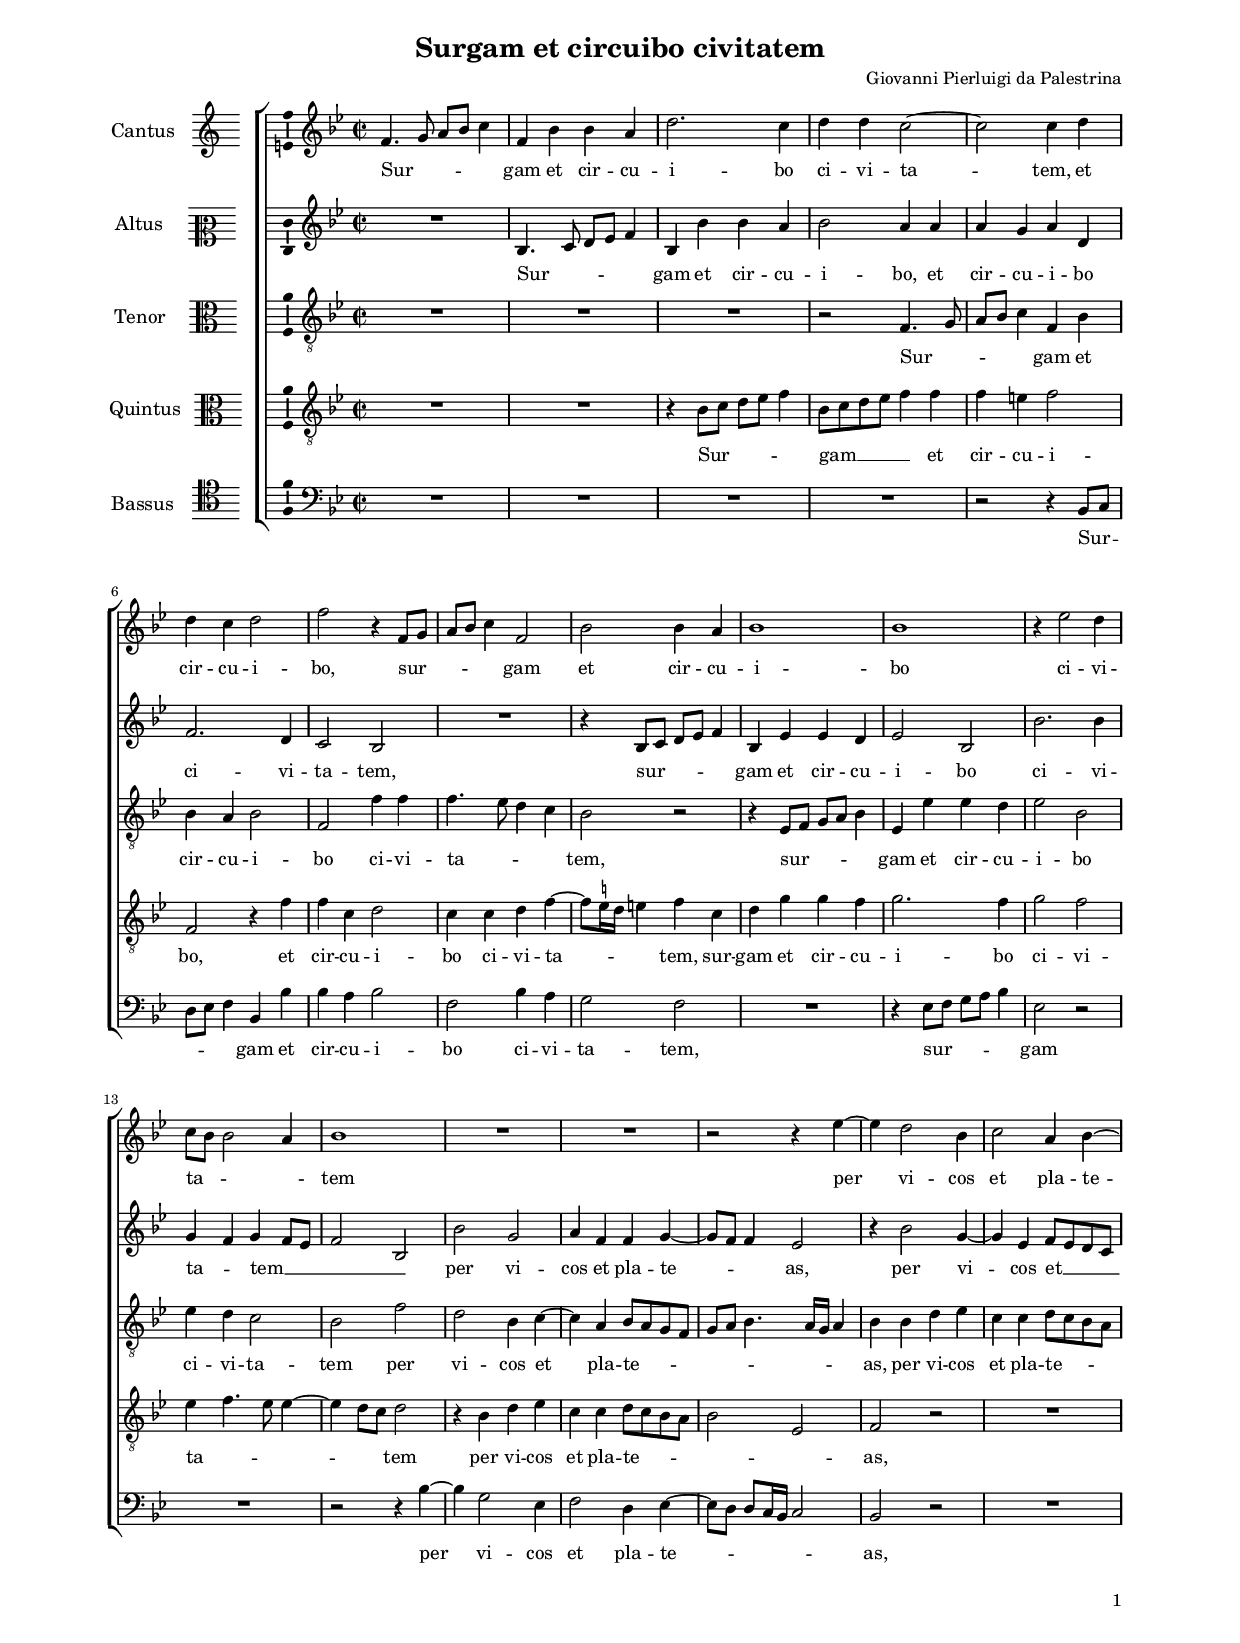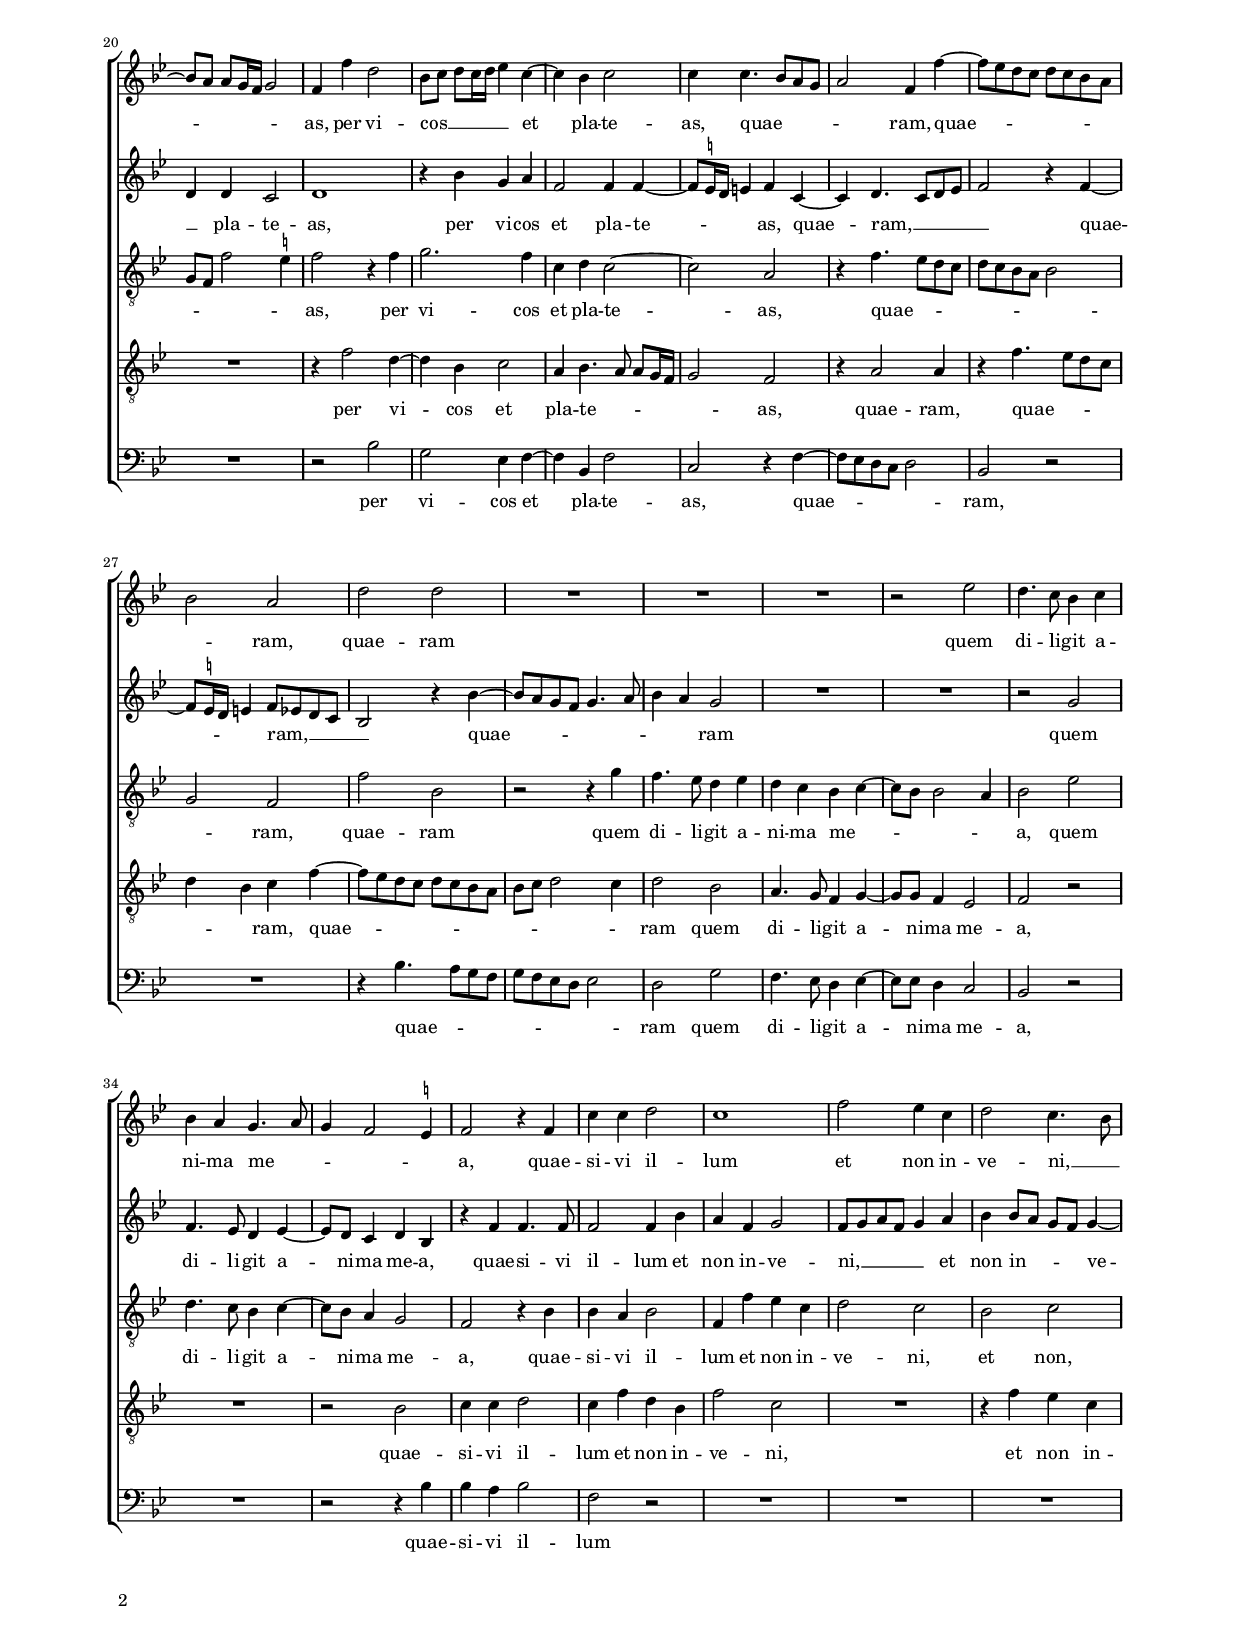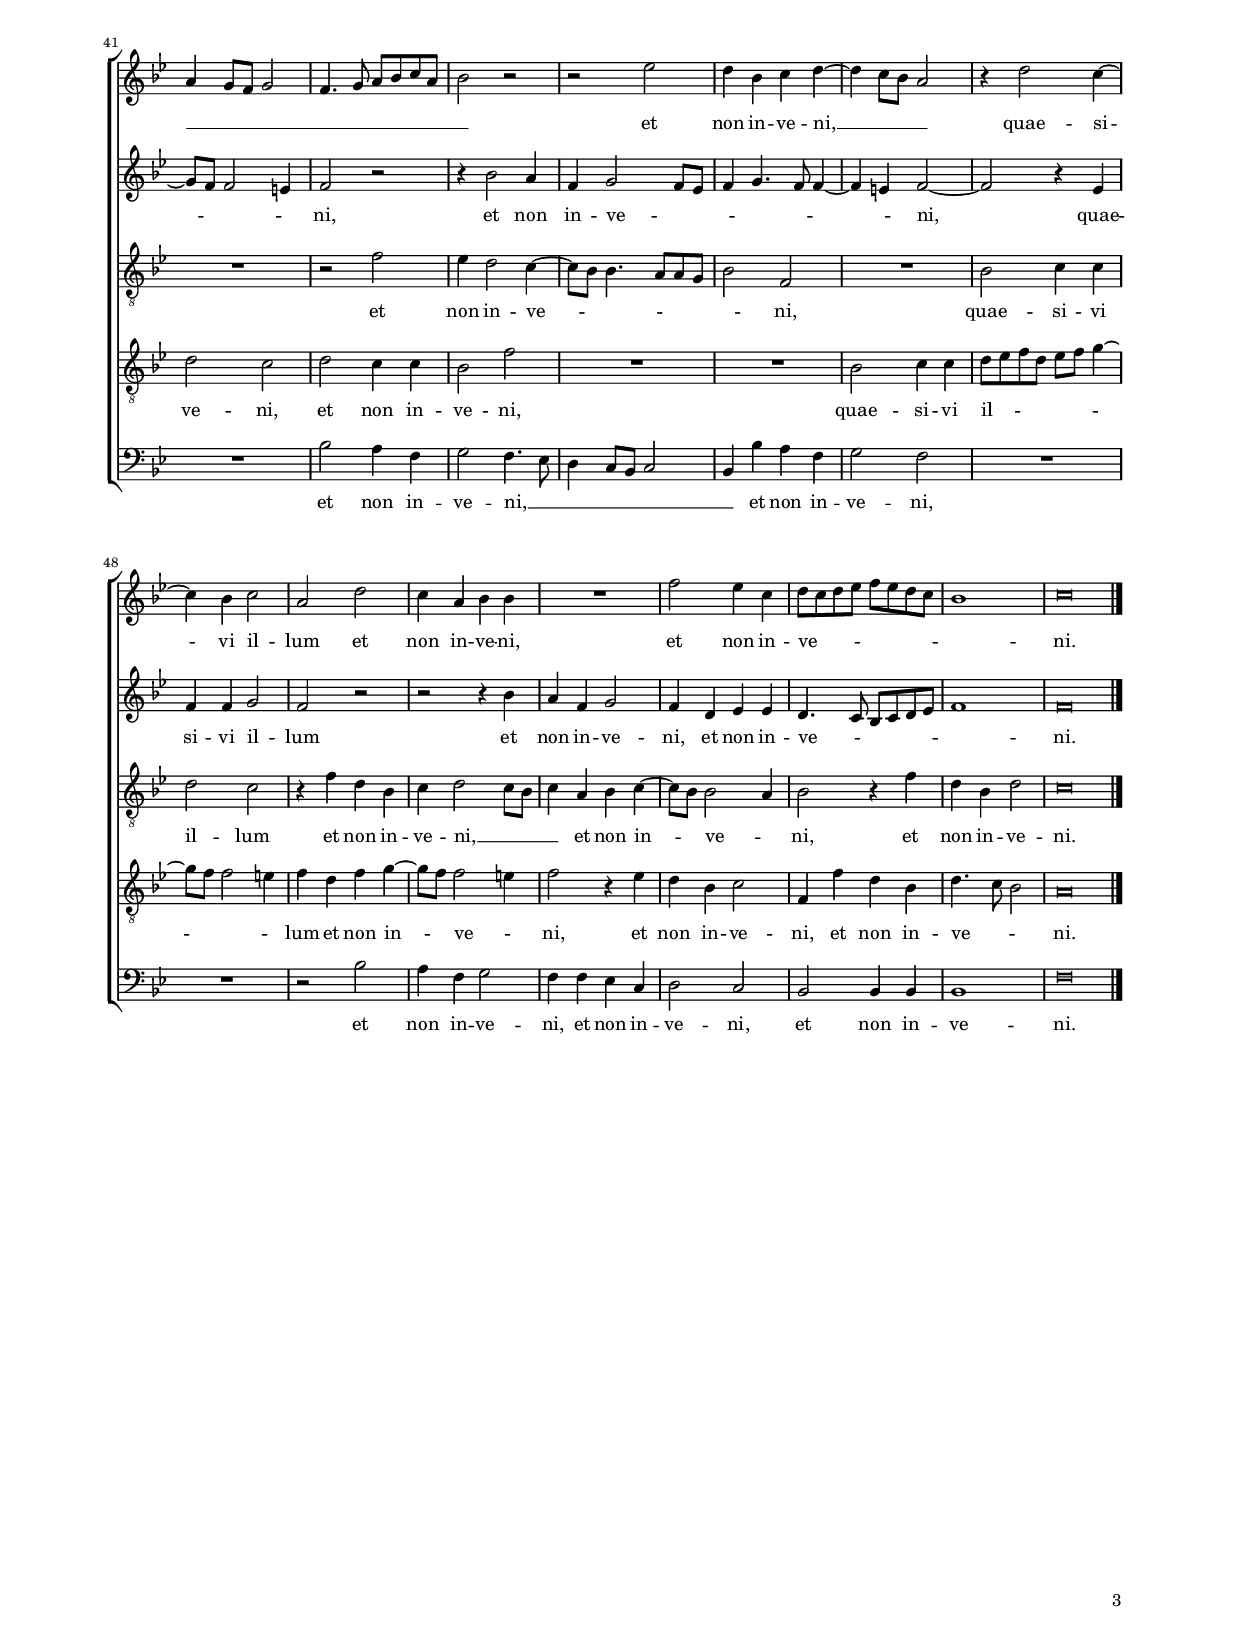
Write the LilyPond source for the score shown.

\header
{
  title="Surgam et circuibo civitatem"
  composer="Giovanni Pierluigi da Palestrina"
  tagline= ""
}

\version "2.24.0"
\language deutsch
#(set-global-staff-size 15)
% #(set-default-paper-size "letter")
#(ly:set-option 'point-and-click #f)


\paper
	{
	top-margin = 1.8 \cm
	bottom-margin = 1.2 \cm
	left-margin = 2 \cm
	right-margin = 2 \cm
	ragged-bottom = ##f
	ragged-last-bottom = ##t
	print-page-number = ##f
	system-system-spacing = #'((basic-distance . 16) (minimum-distance . 14) (padding . 5) (strechability . 150))
	oddFooterMarkup=\markup   \fill-line { "" \fromproperty #'page:page-number-string }
	evenFooterMarkup=\markup  \fill-line { \fromproperty #'page:page-number-string "" }
	last-bottom-spacing = #'((basic-distance . 12) (minimum-distance . 7) (padding . 4))
%	systems-per-page = 3
	page-count = 3
	system-count = 8
%	min-systems-per-page = 3
	markup-system-spacing.basic-distance = #12
	}

	
global = {
	\key c \major
	\time 2/2
	\set Score.tempoHideNote = ##t
	\tempo 4 = 95
	\skip 1*54
	\set Score.measureLength = #(ly:make-moment 2/1)
	\skip 1*2 \bar "|."
	}

	ficta = { \once \set suggestAccidentals = ##t }

	forget = #(define-music-function (music) (ly:music?) #{
		\accidentalStyle forget
		$music
		\accidentalStyle default
		#})


incipitcantus = \markup { \score {
	{
	\set Staff.instrumentName = \markup { \fontsize #1 "Cantus" }
	\key c \major
	\clef violin
	s4 \bar ""
	}
	\layout  {
	raggedright = ##t
	indent = 1.6 \cm
	line-width = 2.4\cm
	\context { \Staff \remove Time_signature_engraver }
	\override Staff.Clef.Y-extent = #'(0 . 0)
	}} \hspace #1 }

      
incipitaltus = \markup { \score {
	{
	\set Staff.instrumentName = \markup { \fontsize #1 "Altus" }
	\key c \major
	\clef mezzosoprano
	s4 \bar ""
	}
	\layout  {
	raggedright = ##t
	indent = 1.6 \cm
	line-width = 2.4\cm
	\context { \Staff \remove Time_signature_engraver }
	\override Staff.Clef.Y-extent = #'(0 . 0)
	}} \hspace #1 }


incipittenor = \markup { \score {
	{
	\set Staff.instrumentName = \markup { \fontsize #1 "Tenor" }
	\key c \major
	\clef alto
	s4 \bar ""
	}
	\layout  {
	raggedright = ##t
	indent = 1.6 \cm
	line-width = 2.4\cm
	\context { \Staff \remove Time_signature_engraver }
	\override Staff.Clef.Y-extent = #'(0 . 0)
	}} \hspace #1 }
      
      
incipitquintus = \markup { \score {
	{
	\set Staff.instrumentName = \markup { \fontsize #1 "Quintus" }
	\key c \major
	\clef alto
	s4 \bar ""
	}
	\layout  {
	raggedright = ##t
	indent = 1.6 \cm
	line-width = 2.4\cm
	\context { \Staff \remove Time_signature_engraver }
	\override Staff.Clef.Y-extent = #'(0 . 0)
	}} \hspace #1 }
      
      
incipitbassus = \markup { \score {
	{
	\set Staff.instrumentName = \markup { \fontsize #1 "Bassus" }
	\key c \major
	\clef tenor
	s4 \bar ""
	}
	\layout  {
	raggedright = ##t
	indent = 1.6 \cm
	line-width = 2.4\cm
	\context { \Staff \remove Time_signature_engraver }
	\override Staff.Clef.Y-extent = #'(0 . 0)
	}} \hspace #1 }


cantus =  \relative c''
	{
	g4. a8 h c d4
	g,4 c c h
	e2. d4
	e4 e d2~
%5
	d2 d4 e |
	e4 d e2
	g2 r4 g,8 a
	h8 c d4 g,2
	c2 c4 h
%10
	c1 |
	c1 \noPageBreak
	r4 f2 e4 \noPageBreak
	d8 c c2 h4 \noPageBreak
	c1 \noPageBreak
%15
	R1 |
	R1
	r2 r4 f~
	f4 e2 c4
	d2 h4 c~
%20
	c8 h h[ a16 g] a2 |
	g4 g' e2
	c8 d e[ d16 e] f4 d~
	d4 c d2
	d4 d4. c8 h a
%25
	h2 g4 g'~ |
	g8 f e d e d c h
	c2 h
	e2 e
	R1
%30
	R1 |
	R1
	r2 f
	e4. d8 c4 d
	c4 h a4. h8
%35
	a4 g2 \ficta fis4 |
	g2 r4 g
	d'4 d e2
	d1
	g2 f4 d
%40
	e2 d4. c8 |
	h4 a8 g a2
	g4. a8 h c d h
	c2 r
	r2 f
%45
	e4 c d e~ |
	e4 d8 c h2
	r4 e2 d4~
	d4 c d2
	h2 e
%50
	d4 h c c |
	R1
	g'2 f4 d
	e8 d e f g f e d
	c1
%55
	d\breve |
	}


altus =  \relative c'
	{
	R1
	c4. d8 e f g4
	c,4 c' c h
	c2 h4 h
%5
	h4 a h e, |
	g2. e4
	d2 c
	R1
	r4 c8 d e f g4
%10
	c,4 f f e |
	f2 c
	c'2. c4
	a4 g a g8 f
	g2 c,
%15
	c'2 a |
	h4 g g a~
	a8 g g4 f2
	r4 c'2 a4~
	a4 f g8 f e d
%20
	e4 e d2 |
	e1
	r4 c' a h
	g2 g4 g~
	g8 \ficta fis16 e fis!4 g d~
%25
	d4 e4. d8 e f |
	g2 r4 g~
	g8 \ficta fis16 e fis!4 g8 f e d
	c2 r4 c'~
	c8 h a g a4. h8
%30
	c4 h a2 |
	R1
	R1
	r2 a
	g4. f8 e4 f~
%35
	f8 e d4 e c |
	r4 g' g4. g8
	g2 g4 c
	h4 g a2
	g8 a h g a4 h
%40
	c4 c8 h a g a4~ |
	a8 g g2 fis4
	g2 r
	r4 c2 h4
	g4 a2 g8 f
%45
	g4 a4. g8 g4~ |
	g4 fis g2~
	g2 r4 f
	g4 g a2
	g2 r
%50
	r2 r4 c |
	h4 g a2
	g4 e f f
	e4. d8 c d e f
	g1
%55
	g\breve |
	}


tenor =  \relative c'
	{
	R1
	R1
	R1
	r2 g4. a8
%5
	h8 c d4 g, c |
	c4 h c2
	g2 g'4 g
	g4. f8 e4 d
	c2 r
%10
	r4 f,8 g a h c4 |
	f,4 f' f e
	f2 c
	f4 e d2
	c2 g'
%15
	e2 c4 d~ |
	d4 h c8 h a g
	a8 h c4. h16 a h4
	c4 c e f
	d4 d e8 d c h
%20
	a8 g g'2 \ficta fis4 |
	g2 r4 g
	a2. g4
	d4 e d2~
	d2 h
%25
	r4 g'4. f8 e d |
	e8 d c h c2
	a2 g
	g'2 c,
	r2 r4 a'
%30
	g4. f8 e4 f |
	e4 d c d~
	d8 c c2 h4
	c2 f
	e4. d8 c4 d~
%35
	d8 c h4 a2 |
	g2 r4 c
	c4 h c2
	g4 g' f d
	e2 d
%40
	c2 d |
	R1
	r2 g
	f4 e2 d4~
	d8 c c4. h8 h a
%45
	c2 g |
	R1
	c2 d4 d
	e2 d
	r4 g e c
%50
	d4 e2 d8 c |
	d4 h c d~
	d8 c c2 h4
	c2 r4 g'
	e4 c e2
%55
	d\breve |
	}


quintus  =  \relative c'
	{
	R1
	R1
	r4 c8 d e f g4
	c,8 d e f g4 g
%5
	g4 fis g2 |
	g,2 r4 g'
	g4 d e2
	d4 d e g~
	g8 \ficta fis16 e fis!4 g d
%10
	e4 a a g |
	a2. g4
	a2 g
	f4 g4. f8 f4~
	f4 e8 d e2
%15
	r4 c e f |
	d4 d e8 d c h
	c2 f,
	g2 r
	R1
%20
	R1 |
	r4 g'2 e4~
	e4 c d2
	h4 c4. h8 h[ a16 g]
	a2 g
%25
	r4 h2 h4 |
	r4 g'4. f8 e d
	e4 c d g~
	g8 f e d e d c h
	c8 d e2 d4
%30
	e2 c |
	h4. a8 g4 a~
	a8 a g4 f2
	g2 r
	R1
%35
	r2 c |
	d4 d e2
	d4 g e c
	g'2 d
	R1
%40
	r4 g f d |
	e2 d
	e2 d4 d
	c2 g'
	R1
%45
	R1 |
	c,2 d4 d
	e8 f g e f g a4~
	a8 g g2 fis4
	g4 e g a~
%50
	a8 g g2 fis4 |
	g2 r4 f
	e4 c d2
	g,4 g' e c
	e4. d8 c2
%55
	h\breve |
	}


bassus  =  \relative c
	{
	R1
	R1
	R1
	R1
%5
	r2 r4 c8 d |
	e8 f g4 c, c'
	c4 h c2
	g2 c4 h
	a2 g
%10
	R1 |
	r4 f8 g a h c4
	f,2 r
	R1
	r2 r4 c'~
%15
	c4 a2 f4 |
	g2 e4 f~
	f8 e e[ d16 c] d2
	c2 r
	R1
%20
	R1 |
	r2 c'
	a2 f4 g~
	g4 c, g'2
	d2 r4 g~
%25
	g8 f e d e2 |
	c2 r
	R1
	r4 c'4. h8 a g
	a8 g f e f2
%30
	e2 a |
	g4. f8 e4 f~
	f8 f e4 d2
	c2 r
	R1
%35
	r2 r4 c' |
	c4 h c2
	g2 r
	R1
	R1
%40
	R1 |
	R1
	c2 h4 g
	a2 g4. f8
	e4 d8 c d2
%45
	c4 c' h g |
	a2 g
	R1
	R1
	r2 c
%50
	h4 g a2 |
	g4 g f d
	e2 d
	c2 c4 c
	c1
%55
	g'\breve |
	}


lyricscantus = \lyricmode {
	Sur -- _ _ _ _ gam et cir -- cu -- i -- bo ci -- vi -- ta -- tem,
	et cir -- cu -- i -- bo,
	sur -- _ _ _ _ gam et cir -- cu -- i -- bo ci -- vi -- ta -- _ _ _ tem
	per vi -- cos et pla -- te -- _ _ _ _ _ as,
	per vi -- cos __ _ _ _ _ _ et pla -- te -- as,
	quae -- _ _ _ _ ram,
	quae -- _ _ _ _ _ _ _ _ ram,
	quae -- ram
	quem di -- li -- git a -- ni -- ma me -- _ _ _ _ a,
	quae -- si -- vi il -- lum
	et non in -- ve -- ni, __ _ _ _ _ _ _ _ _ _ _ _ _
	et non in -- ve -- ni, __ _ _ _
	quae -- si -- vi il -- lum
	et non in -- ve -- ni,
	et non in -- ve -- _ _ _ _ _ _ _ _ ni.
	}


lyricsaltus = \lyricmode {
	Sur -- _ _ _ _ gam et cir -- cu -- i -- bo,
	et cir -- cu -- i -- bo ci -- vi -- ta -- tem,
	sur -- _ _ _ _ gam et cir -- cu -- i -- bo ci -- vi -- ta -- _ tem __ _ _ _ _
	per vi -- cos et pla -- te -- _ _ as,
	per vi -- cos et __ _ _ _ _ pla -- te -- as,
	per vi -- cos et pla -- te -- _ _ _ as,
	quae -- ram, __ _ _ _ _
	quae -- _ _ _ ram, __ _ _ _ _
	quae -- _ _ _ _ _ _ _ ram
	quem di -- li -- git a -- ni -- ma me -- a,
	quae -- si -- vi il -- lum
	et non in -- ve -- ni, __ _ _ _ _
	et non in -- _ _ _ ve -- _ _ _ ni,
	et non in -- ve -- _ _ _ _ _ _ _ ni,
	quae -- si -- vi il -- lum
	et non in -- ve -- ni,
	et non in -- ve -- _ _ _ _ _ _ ni.
	}


lyricstenor = \lyricmode {
	Sur -- _ _ _ _ gam et cir -- cu -- i -- bo ci -- vi -- ta -- _ _ _ tem,
	sur -- _ _ _ _ gam et cir -- cu -- i -- bo ci -- vi -- ta -- tem
	per vi -- cos et pla -- te -- _ _ _ _ _ _ _ _ _ as,
	per vi -- cos et pla -- te -- _ _ _ _ _ _ _ as,
	per vi -- cos et pla -- te -- as,
	quae -- _ _ _ _ _ _ _ _ _ ram,
	quae -- ram
	quem di -- li -- git a -- ni -- ma me -- _ _ _ _ a,
	quem di -- li -- git a -- ni -- ma me -- a,
	quae -- si -- vi il -- lum
	et non in -- ve -- ni,
	et non,
	et non in -- ve -- _ _ _ _ _ _ ni,
	quae -- si -- vi il -- lum
	et non in -- ve -- ni, __ _ _ _
	et non in -- _ ve -- _ ni,
	et non in -- ve -- ni.
	}


lyricsquintus = \lyricmode {
	Sur -- _ _ _ _ gam __ _ _ _ _ et cir -- cu -- i -- bo,
	et cir -- cu -- i -- bo ci -- vi -- ta -- _ _ _ tem,
	sur -- gam et cir -- cu -- i -- bo ci -- vi -- ta -- _ _ _ _ _ tem
	per vi -- cos et pla -- te -- _ _ _ _ _ as,
	per vi -- cos et pla -- te -- _ _ _ _ _ as,
	quae -- ram,
	quae -- _ _ _ _ _ ram,
	quae -- _ _ _ _ _ _ _ _ _ _ _ ram
	quem di -- li -- git a -- ni -- ma me -- a,
	quae -- si -- vi il -- lum
	et non in -- ve -- ni,
	et non in -- ve -- ni,
	et non in -- ve -- ni,
	quae -- si -- vi il -- _ _ _ _ _ _ _ _ _ lum
	et non in -- _ ve -- _ ni,
	et non in -- ve -- ni,
	et non in -- ve -- _ _ ni.
	}


lyricsbassus = \lyricmode {
	Sur -- _ _ _ _ gam et cir -- cu -- i -- bo ci -- vi -- ta -- tem,
	sur -- _ _ _ _ gam
	per vi -- cos et pla -- te -- _ _ _ _ _ as,
	per vi -- cos et pla -- te -- as,
	quae -- _ _ _ _ ram,
	quae -- _ _ _ _ _ _ _ _ ram
	quem di -- li -- git a -- ni -- ma me -- a,
	quae -- si -- vi il -- lum
	et non in -- ve -- ni, __ _ _ _ _ _ _
	et non in -- ve -- ni,
	et non in -- ve -- ni,
	et non in -- ve -- ni,
	et non in -- ve -- ni.
	}


\score
{  
	\transpose c b, {
	\new ChoirStaff \with { \override StaffGrouper.staff-staff-spacing.basic-distance = #12 }
	<<

	\new Staff << \global
	\new Voice="v1" {
		\set Staff.instrumentName=\incipitcantus
%		\set Staff.instrumentName= "S"
		\set Staff.midiInstrument = "reed organ"
		\clef violin
		\cantus }
	\new Lyrics \lyricsto "v1" {\lyricscantus }
	>>


	\new Staff << \global
	\new Voice="v2" {
		\set Staff.instrumentName=\incipitaltus
%		\set Staff.instrumentName= "A"
		\set Staff.midiInstrument = "reed organ"
		\clef violin % "G_8"
		\altus}
	\new Lyrics \lyricsto "v2" {\lyricsaltus }
	>>


	\new Staff << \global
	\new Voice="v3" {
		\set Staff.instrumentName=\incipittenor
%		\set Staff.instrumentName= "T"
		\set Staff.midiInstrument = "reed organ"
		\clef "G_8"
		\tenor }
	\new Lyrics \lyricsto "v3" {\lyricstenor }
	>>


	\new Staff << \global
	\new Voice="v5" {
		\set Staff.instrumentName=\incipitquintus
%		\set Staff.instrumentName= "Q"
		\set Staff.midiInstrument = "reed organ"
		\clef "G_8"
		\quintus}
	\new Lyrics \lyricsto "v5" {\lyricsquintus }
	>>


	\new Staff << \global
	\new Voice="v4" {
		\set Staff.instrumentName=\incipitbassus
%		\set Staff.instrumentName= "B"
		\set Staff.midiInstrument = "reed organ"
		\clef bass 
		\bassus }
	\new Lyrics \lyricsto "v4" {\lyricsbassus}
	>>

	>>
	} % transpose

	\layout
	{
	indent = 2.5\cm
	\context { \Lyrics \override VerticalAxisGroup.nonstaff-relatedstaff-spacing.padding = #1.4 }
	\context { \Staff \override TimeSignature.break-visibility = #end-of-line-invisible }
	\context { \Staff \consists Ambitus_engraver }
	\context { \Score \override BarNumber.padding = #2 }
	\context { \Voice \override NoteHead.style = #'baroque }
	}

\midi
	{
	
	}

}


% EOF
